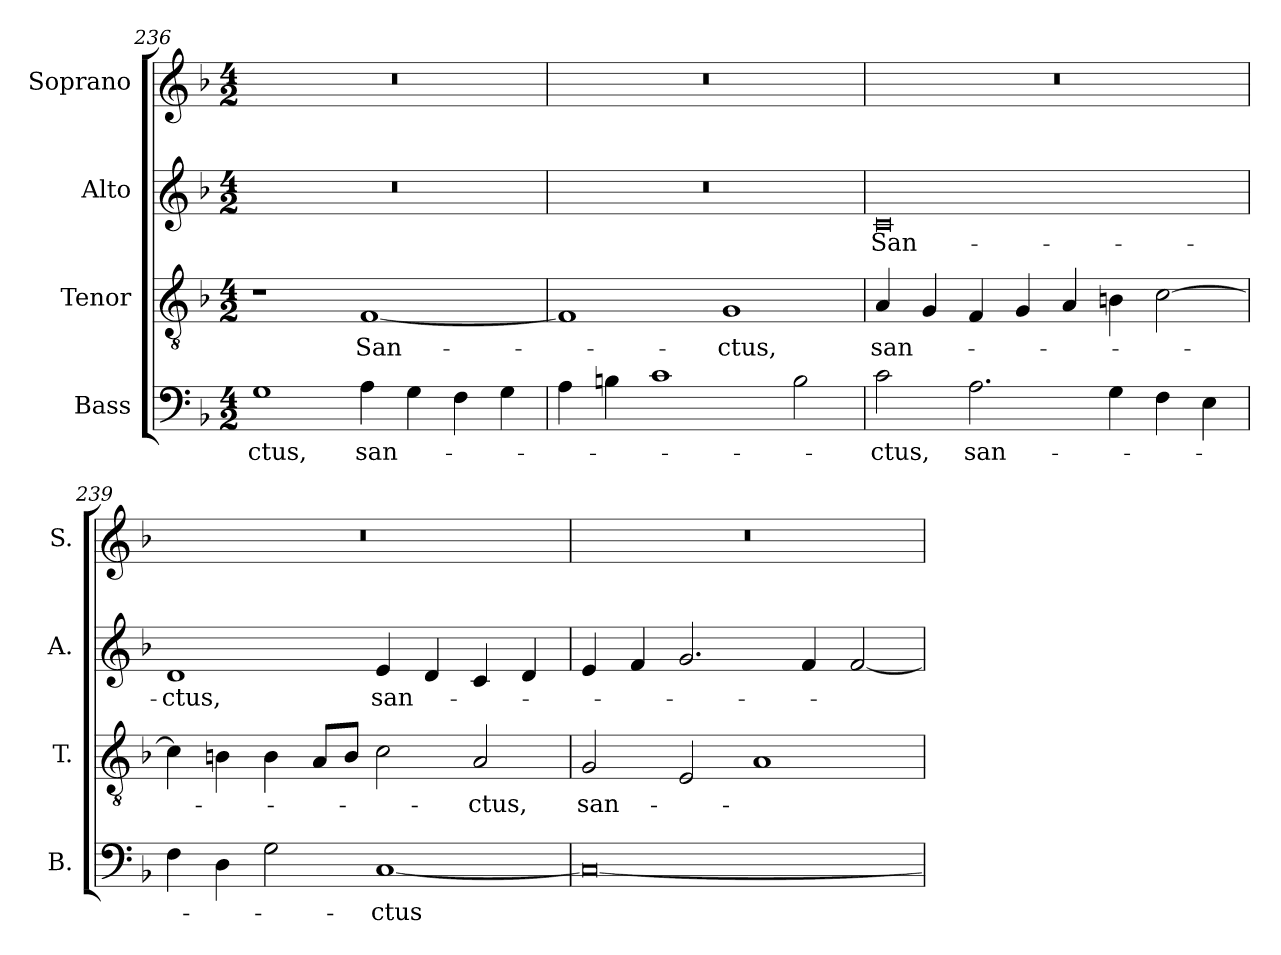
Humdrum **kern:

**kern	**text	**kern	**text	**kern	**text	**kern
*part4	*part4	*part3	*part3	*part2	*part2	*part1
*staff4	*staff4	*staff3	*staff3	*staff2	*staff2	*staff1
*I"Bass	*	*I"Tenor	*	*I"Alto	*	*I"Soprano
*I'B.	*	*I'T.	*	*I'A.	*	*I'S.
*clefF4	*	*clefGv2	*	*clefG2	*	*clefG2
*	*	*ITrd7c12	*	*	*	*
*k[b-]	*	*k[b-]	*	*k[b-]	*	*k[b-]
*F:	*	*F:	*	*F:	*	*F:
*M4/2	*	*M4/2	*	*M4/2	*	*M4/2
=236	=236	=236	=236	=236	=236	=236
!	!LO:LY:b:color=#000000	!	!	!LO:N:vis=1	!	!LO:N:vis=1
1Gi	-ctus,	1r	.	0r	.	0r
!	!LO:LY:b:color=#000000	!	!	!	!	!
!	!	!	!LO:LY:b:color=#000000	!	!	!
4Ai\	san-	[1FFi	San-	.	.	.
4Gi\	.	.	.	.	.	.
4Fi\	.	.	.	.	.	.
4Gi\	.	.	.	.	.	.
=237	=237	=237	=237	=237	=237	=237
!	!	!	!	!LO:N:vis=1	!	!LO:N:vis=1
4Ai\	.	1FFi]	.	0r	.	0r
4Bni\	.	.	.	.	.	.
1ci	.	.	.	.	.	.
!	!	!	!LO:LY:b:color=#000000	!	!	!
.	.	1GGi	-ctus,	.	.	.
2Bi\	.	.	.	.	.	.
=238	=238	=238	=238	=238	=238	=238
!	!LO:LY:b:color=#000000	!	!	!	!	!
!	!	!	!LO:LY:b:color=#000000	!	!	!
!	!	!	!	!	!LO:LY:b:color=#000000	!LO:N:vis=1
2ci\	-ctus,	4AAi/	san-	0ci	San-	0r
.	.	4GGi/	.	.	.	.
!	!LO:LY:b:color=#000000	!	!	!	!	!
2.Ai\	san-	4FFi/	.	.	.	.
.	.	4GGi/	.	.	.	.
.	.	4AAi/	.	.	.	.
4Gi\	.	4BBni\	.	.	.	.
4Fi\	.	[2Ci\	.	.	.	.
4Ei\	.	.	.	.	.	.
=239	=239	=239	=239	=239	=239	=239
!	!	!	!	!	!LO:LY:b:color=#000000	!LO:N:vis=1
4Fi\	.	4Ci\]	.	1di	-ctus,	0r
4Di\	.	4BBni\	.	.	.	.
2Gi\	.	4BBi\	.	.	.	.
.	.	8AAi/L	.	.	.	.
.	.	8BBi/J	.	.	.	.
!	!LO:LY:b:color=#000000	!	!	!	!	!
!	!	!	!	!	!LO:LY:b:color=#000000	!
[1Ci	-ctus	2Ci\	.	4ei/	san-	.
.	.	.	.	4di/	.	.
!	!	!	!LO:LY:b:color=#000000	!	!	!
.	.	2AAi/	-ctus,	4ci/	.	.
.	.	.	.	4di/	.	.
=240	=240	=240	=240	=240	=240	=240
!	!	!	!LO:LY:b:color=#000000	!	!	!LO:N:vis=1
0Ci_	.	2GGi/	san-	4ei/	.	0r
.	.	.	.	4fi/	.	.
.	.	2EEi/	.	2.gi/	.	.
.	.	1AAi	.	.	.	.
.	.	.	.	4fi/	.	.
.	.	.	.	[2fi/	.	.
=	=	=	=	=	=	=
*-	*-	*-	*-	*-	*-	*-
